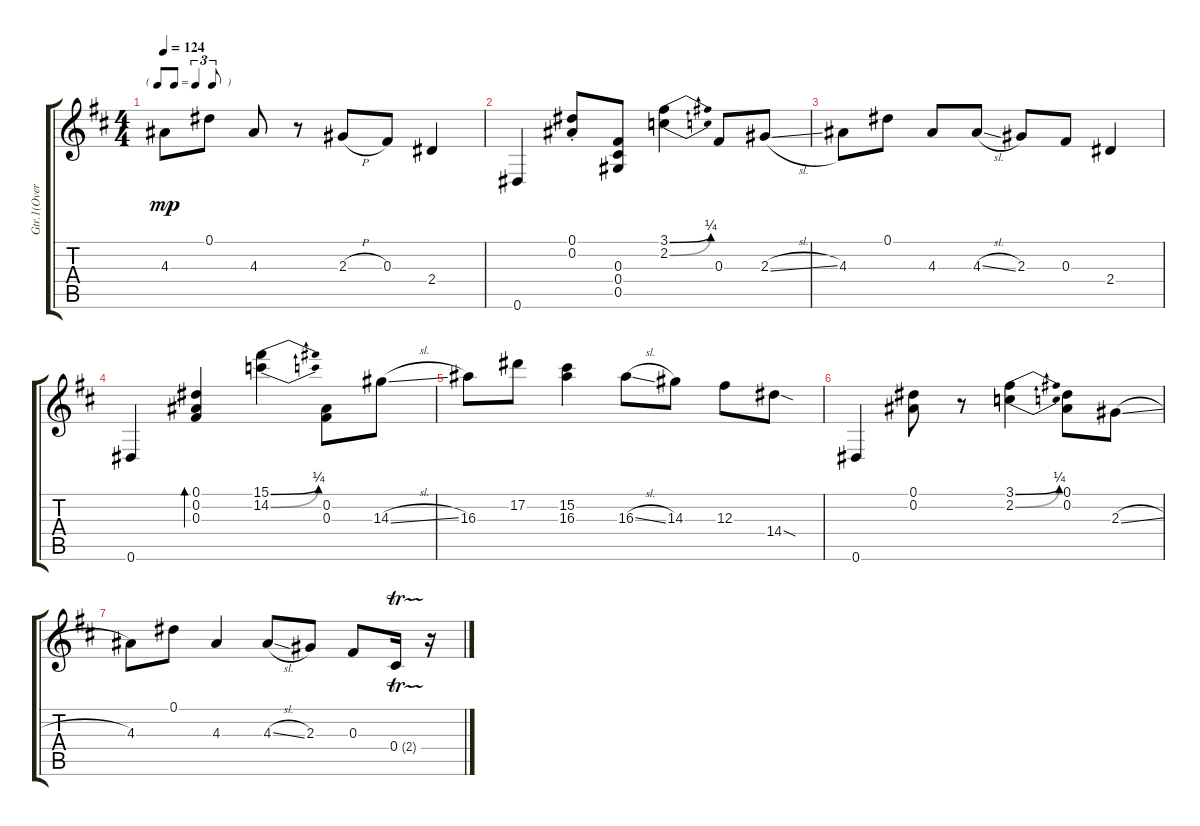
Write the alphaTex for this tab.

\track ("Gtr.1(Overdriven Gtr. Tune Down 1/2 Step" "Gtr.1(Over") {instrument overdrivenguitar}
\staff {score tabs}
\tuning (Eb4 Bb3 Gb3 Db3 Ab2 Eb2) {hide}
\ts (4 4)
\tf triplet8th
\tempo 124
\clef g2
\ks d
4.3.8{dy mp} 0.1.8 4.3.8 r.8 2.3{h}.8 0.3.8 2.4.4 |
0.6.4 (0.1{st} 0.2{st}).8 (0.3 0.4 0.5).8 (3.1{be (bend 0 0 60 1)} 2.2{be (bend 0 0 60 1)}).4 0.3.8 2.3{sl}.8 |
4.3.8 0.1.8 4.3.8 4.3{sl}.8 2.3.8 0.3.8 2.4.4 |
0.6.4 (0.1 0.2 0.3).4{bd 30} (15.1{be (bend 0 0 60 1)} 14.2{be (bend 0 0 60 1)}).4 (0.2 0.3).8 14.3{sl}.8 |
16.3.8 17.2.8 (15.2 16.3).4 16.3{sl}.8 14.3.8 12.3.8 14.4{sod}.8 |
0.6.4 (0.1 0.2).8 r.8 (3.1{be (bend 0 0 60 1)} 2.2{be (bend 0 0 60 1)}).4 (0.1 0.2).8 2.3{sl}.8 |
4.3.8 0.1.8 4.3.4 4.3{sl}.8 2.3.8 0.3.8 0.4{tr (2 32)}.16 r.16
